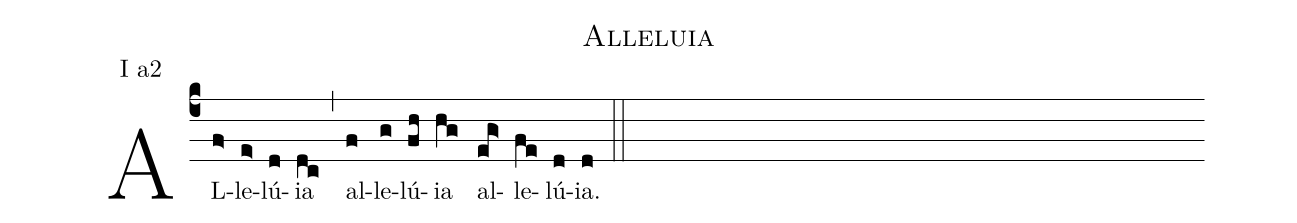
name: Alleluia;
annotation: I a2;
mode: 1;
%%
(c4)
AL(f>)le(e>)lú(d)ia(dc) (,)
al(f)le(g)lú(fh)ia(hg) al(eg>)le(fe)lú(d)ia.(d) (::)
